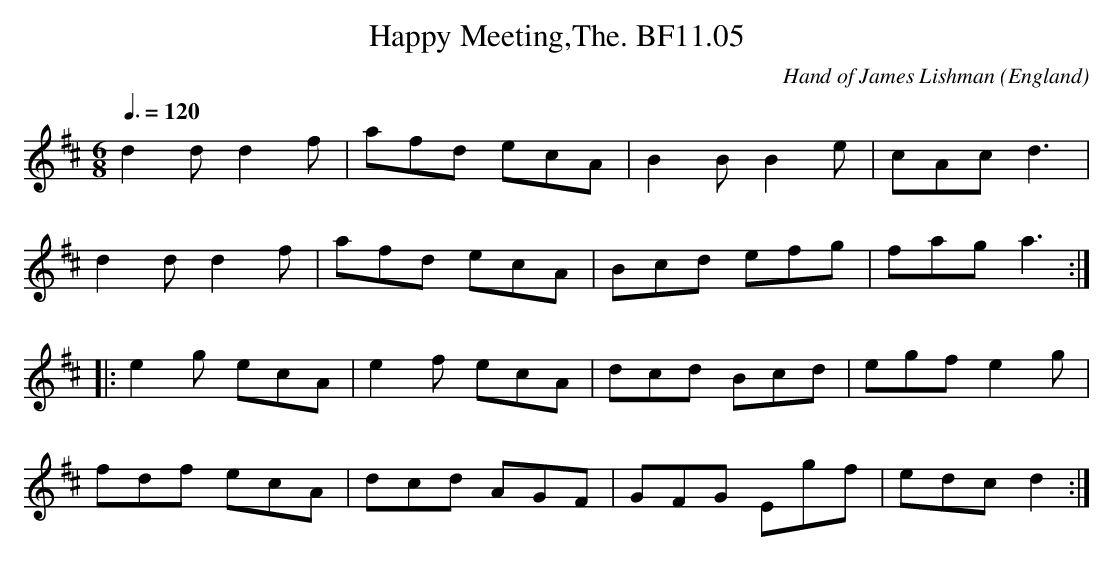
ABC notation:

X:1
T:Happy Meeting,The. BF11.05
C:Hand of James Lishman
M:6/8
O:England
Q:3/8=120
K:D
d2dd2f|afd ecA|B2BB2e|cAcd3|!
d2dd2f|afd ecA|Bcd efg|faga3:|!
|:e2g ecA|e2f ecA|dcd Bcd|egfe2g|!
fdf ecA|dcd AGF|GFG Egf|edcd2:|
